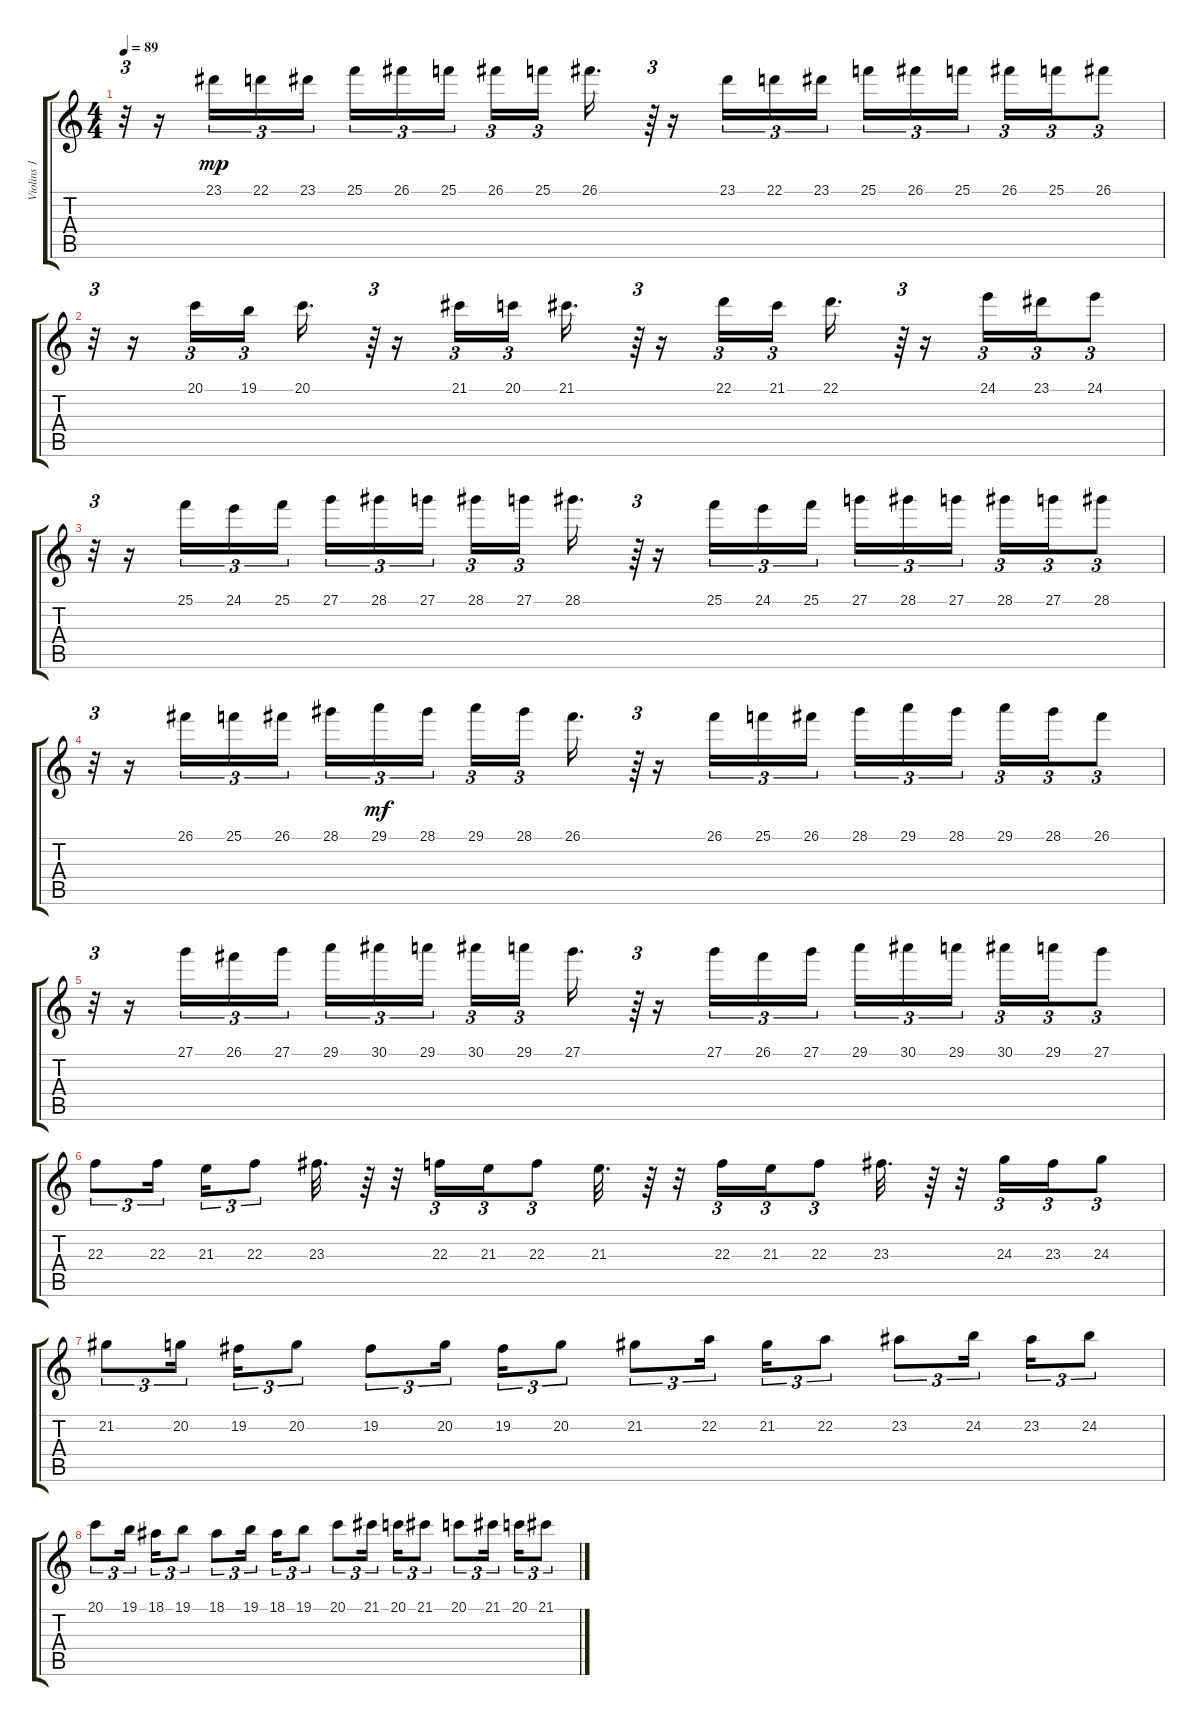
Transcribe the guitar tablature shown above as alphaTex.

\track ("Violins 1" "Violins 1") {instrument stringensemble1}
\staff {score tabs}
\tuning (E4 B3 G3 D3 A2 E2) {hide}
\ts (4 4)
\tempo 89
\clef g2
\ks c
r.32{tu (3 2) dy mp} r.16 23.1.16{tu (3 2)} 22.1.16{tu (3 2)} 23.1.16{tu (3 2) beam splitsecondary} 25.1.16{tu (3 2)} 26.1.16{tu (3 2)} 25.1.16{tu (3 2) beam splitsecondary} 26.1.16{tu (3 2)} 25.1.16{tu (3 2) beam splitsecondary} 26.1.16{d} r.64{tu (3 2)} r.16 23.1.16{tu (3 2)} 22.1.16{tu (3 2)} 23.1.16{tu (3 2) beam splitsecondary} 25.1.16{tu (3 2)} 26.1.16{tu (3 2)} 25.1.16{tu (3 2) beam splitsecondary} 26.1.16{tu (3 2)} 25.1.16{tu (3 2)} 26.1.8{tu (3 2)} |
r.32{tu (3 2)} r.16 20.1.16{tu (3 2)} 19.1.16{tu (3 2) beam splitsecondary} 20.1.16{d} r.64{tu (3 2)} r.16 21.1.16{tu (3 2)} 20.1.16{tu (3 2) beam splitsecondary} 21.1.16{d} r.64{tu (3 2)} r.16 22.1.16{tu (3 2)} 21.1.16{tu (3 2) beam splitsecondary} 22.1.16{d} r.64{tu (3 2)} r.16 24.1.16{tu (3 2)} 23.1.16{tu (3 2)} 24.1.8{tu (3 2)} |
r.32{tu (3 2)} r.16 25.1.16{tu (3 2)} 24.1.16{tu (3 2)} 25.1.16{tu (3 2) beam splitsecondary} 27.1.16{tu (3 2)} 28.1.16{tu (3 2)} 27.1.16{tu (3 2) beam splitsecondary} 28.1.16{tu (3 2)} 27.1.16{tu (3 2) beam splitsecondary} 28.1.16{d} r.64{tu (3 2)} r.16 25.1.16{tu (3 2)} 24.1.16{tu (3 2)} 25.1.16{tu (3 2) beam splitsecondary} 27.1.16{tu (3 2)} 28.1.16{tu (3 2)} 27.1.16{tu (3 2) beam splitsecondary} 28.1.16{tu (3 2)} 27.1.16{tu (3 2)} 28.1.8{tu (3 2)} |
r.32{tu (3 2)} r.16 26.1.16{tu (3 2)} 25.1.16{tu (3 2)} 26.1.16{tu (3 2) beam splitsecondary} 28.1.16{tu (3 2)} 29.1.16{tu (3 2) dy mf} 28.1.16{tu (3 2) beam splitsecondary} 29.1.16{tu (3 2)} 28.1.16{tu (3 2) beam splitsecondary} 26.1.16{d} r.64{tu (3 2)} r.16 26.1.16{tu (3 2)} 25.1.16{tu (3 2)} 26.1.16{tu (3 2) beam splitsecondary} 28.1.16{tu (3 2)} 29.1.16{tu (3 2)} 28.1.16{tu (3 2) beam splitsecondary} 29.1.16{tu (3 2)} 28.1.16{tu (3 2)} 26.1.8{tu (3 2)} |
r.32{tu (3 2)} r.16 27.1.16{tu (3 2)} 26.1.16{tu (3 2)} 27.1.16{tu (3 2) beam splitsecondary} 29.1.16{tu (3 2)} 30.1.16{tu (3 2)} 29.1.16{tu (3 2) beam splitsecondary} 30.1.16{tu (3 2)} 29.1.16{tu (3 2) beam splitsecondary} 27.1.16{d} r.64{tu (3 2)} r.16 27.1.16{tu (3 2)} 26.1.16{tu (3 2)} 27.1.16{tu (3 2) beam splitsecondary} 29.1.16{tu (3 2)} 30.1.16{tu (3 2)} 29.1.16{tu (3 2) beam splitsecondary} 30.1.16{tu (3 2)} 29.1.16{tu (3 2)} 27.1.8{tu (3 2)} |
22.3.8{tu (3 2)} 22.3.16{tu (3 2) beam splitsecondary} 21.3.16{tu (3 2)} 22.3.8{tu (3 2)} 23.3.32{d} r.64 r.32 22.3.16{tu (3 2)} 21.3.16{tu (3 2)} 22.3.8{tu (3 2)} 21.3.32{d} r.64 r.32 22.3.16{tu (3 2)} 21.3.16{tu (3 2)} 22.3.8{tu (3 2)} 23.3.32{d} r.64 r.32 24.3.16{tu (3 2)} 23.3.16{tu (3 2)} 24.3.8{tu (3 2)} |
21.2.8{tu (3 2)} 20.2.16{tu (3 2) beam splitsecondary} 19.2.16{tu (3 2)} 20.2.8{tu (3 2)} 19.2.8{tu (3 2)} 20.2.16{tu (3 2) beam splitsecondary} 19.2.16{tu (3 2)} 20.2.8{tu (3 2)} 21.2.8{tu (3 2)} 22.2.16{tu (3 2) beam splitsecondary} 21.2.16{tu (3 2)} 22.2.8{tu (3 2)} 23.2.8{tu (3 2)} 24.2.16{tu (3 2) beam splitsecondary} 23.2.16{tu (3 2)} 24.2.8{tu (3 2)} |
20.1.8{tu (3 2)} 19.1.16{tu (3 2) beam splitsecondary} 18.1.16{tu (3 2)} 19.1.8{tu (3 2)} 18.1.8{tu (3 2)} 19.1.16{tu (3 2) beam splitsecondary} 18.1.16{tu (3 2)} 19.1.8{tu (3 2)} 20.1.8{tu (3 2)} 21.1.16{tu (3 2) beam splitsecondary} 20.1.16{tu (3 2)} 21.1.8{tu (3 2)} 20.1.8{tu (3 2)} 21.1.16{tu (3 2) beam splitsecondary} 20.1.16{tu (3 2)} 21.1.8{tu (3 2)}
